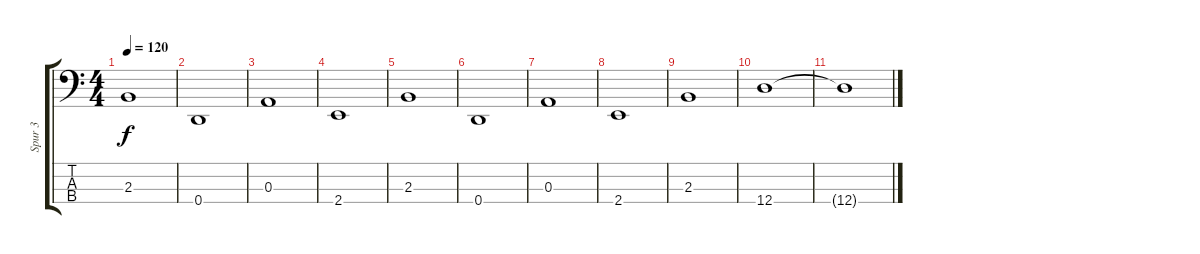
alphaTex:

\track ("Spur 3" "Spur 3") {instrument electricbassfinger}
\staff {score tabs}
\tuning (G2 D2 A1 D1) {hide}
\ts (4 4)
\tempo 120
\clef f4
\ks c
2.3.1{dy f} |
0.4.1 |
0.3.1 |
2.4.1 |
2.3.1 |
0.4.1 |
0.3.1 |
2.4.1 |
2.3.1 |
12.4.1 |
12.4{t}.1
